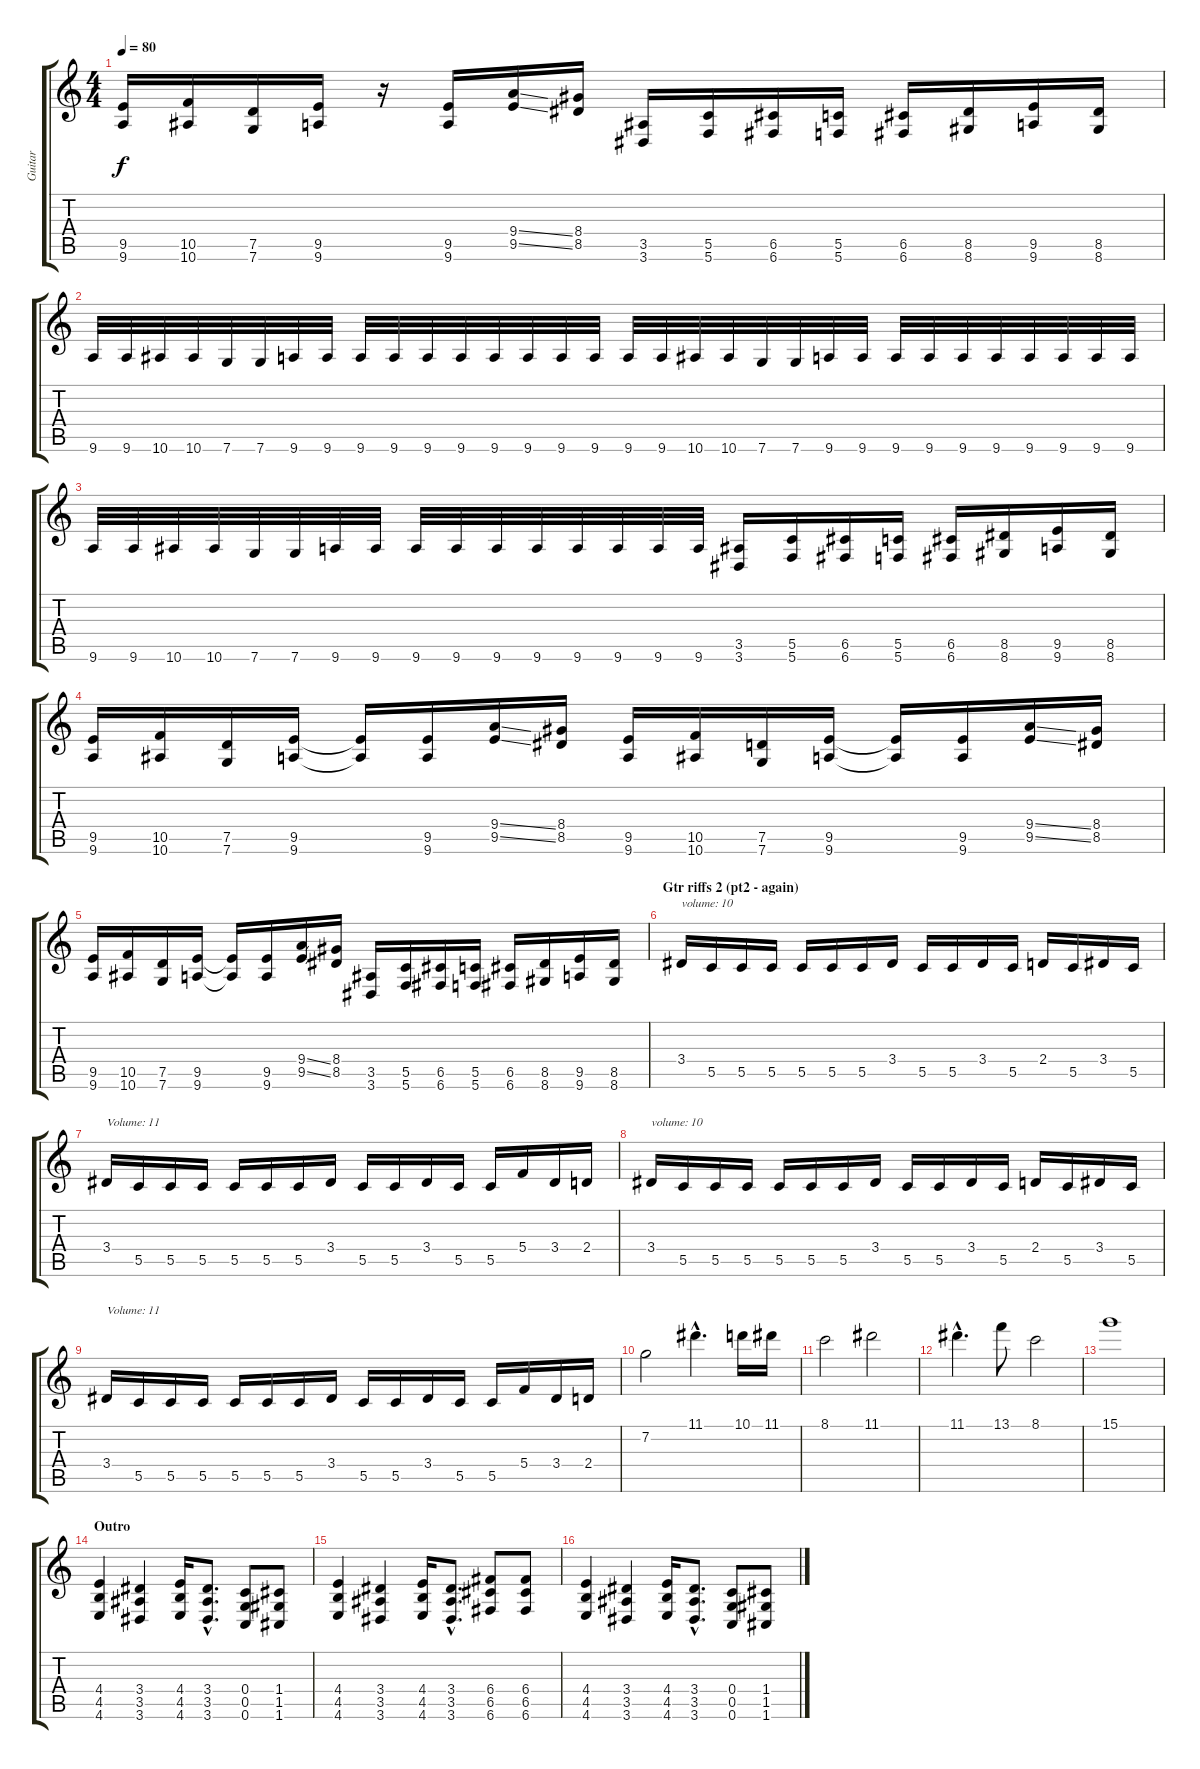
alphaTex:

\track ("Guitar" "Guitar") {instrument distortionguitar}
\staff {score tabs}
\tuning (E4 C4 G3 C3 G2 C2) {hide}
\ts (4 4)
\tempo 80
\clef g2
\ks c
(9.5 9.6).16{dy f} (10.5 10.6).16 (7.5 7.6).16 (9.5 9.6).16 r.16 (9.5 9.6).16 (9.4{ss} 9.5{ss}).16 (8.4 8.5).16 (3.5 3.6).16 (5.5 5.6).16 (6.5 6.6).16 (5.5 5.6).16 (6.5 6.6).16 (8.5 8.6).16 (9.5 9.6).16 (8.5 8.6).16 |
9.6.32 9.6.32 10.6.32 10.6.32 7.6.32 7.6.32 9.6.32 9.6.32 9.6.32 9.6.32 9.6.32 9.6.32 9.6.32 9.6.32 9.6.32 9.6.32 9.6.32 9.6.32 10.6.32 10.6.32 7.6.32 7.6.32 9.6.32 9.6.32 9.6.32 9.6.32 9.6.32 9.6.32 9.6.32 9.6.32 9.6.32 9.6.32 |
9.6.32 9.6.32 10.6.32 10.6.32 7.6.32 7.6.32 9.6.32 9.6.32 9.6.32 9.6.32 9.6.32 9.6.32 9.6.32 9.6.32 9.6.32 9.6.32 (3.5 3.6).16 (5.5 5.6).16 (6.5 6.6).16 (5.5 5.6).16 (6.5 6.6).16 (8.5 8.6).16 (9.5 9.6).16 (8.5 8.6).16 |
(9.5 9.6).16 (10.5 10.6).16 (7.5 7.6).16 (9.5 9.6).16 (9.5{t} 9.6{t}).16 (9.5 9.6).16 (9.4{ss} 9.5{ss}).16 (8.4 8.5).16 (9.5 9.6).16 (10.5 10.6).16 (7.5 7.6).16 (9.5 9.6).16 (9.5{t} 9.6{t}).16 (9.5 9.6).16 (9.4{ss} 9.5{ss}).16 (8.4 8.5).16 |
(9.5 9.6).16 (10.5 10.6).16 (7.5 7.6).16 (9.5 9.6).16 (9.5{t} 9.6{t}).16 (9.5 9.6).16 (9.4{ss} 9.5{ss}).16 (8.4 8.5).16 (3.5 3.6).16 (5.5 5.6).16 (6.5 6.6).16 (5.5 5.6).16 (6.5 6.6).16 (8.5 8.6).16 (9.5 9.6).16 (8.5 8.6).16 |
\section ("" "Gtr riffs 2 (pt2 - again)")
3.4.16{txt "volume: 10" volume 10} 5.5.16 5.5.16 5.5.16 5.5.16 5.5.16 5.5.16 3.4.16 5.5.16 5.5.16 3.4.16 5.5.16 2.4.16 5.5.16 3.4.16 5.5.16 |
3.4.16{txt "Volume: 11" volume 10} 5.5.16 5.5.16 5.5.16 5.5.16 5.5.16 5.5.16 3.4.16 5.5.16 5.5.16 3.4.16 5.5.16 5.5.16 5.4.16 3.4.16 2.4.16 |
3.4.16{txt "volume: 10" volume 10} 5.5.16 5.5.16 5.5.16 5.5.16 5.5.16 5.5.16 3.4.16 5.5.16 5.5.16 3.4.16 5.5.16 2.4.16 5.5.16 3.4.16 5.5.16 |
3.4.16{txt "Volume: 11" volume 10} 5.5.16 5.5.16 5.5.16 5.5.16 5.5.16 5.5.16 3.4.16 5.5.16 5.5.16 3.4.16 5.5.16 5.5.16 5.4.16 3.4.16 2.4.16 |
7.2.2 11.1{hac}.4{d} 10.1.16 11.1.16 |
8.1.2 11.1.2 |
11.1{hac}.4{d} 13.1.8 8.1.2 |
15.1.1 |
\section ("" "Outro ")
(4.4 4.5 4.6).4 (3.4 3.5 3.6).4 (4.4 4.5 4.6).16 (3.4{hac} 3.5{hac} 3.6{hac}).8{d} (0.4 0.5 0.6).8 (1.4 1.5 1.6).8 |
(4.4 4.5 4.6).4 (3.4 3.5 3.6).4 (4.4 4.5 4.6).16 (3.4{hac} 3.5{hac} 3.6{hac}).8{d} (6.4 6.5 6.6).8 (6.4 6.5 6.6).8 |
(4.4 4.5 4.6).4 (3.4 3.5 3.6).4 (4.4 4.5 4.6).16 (3.4{hac} 3.5{hac} 3.6{hac}).8{d} (0.4 0.5 0.6).8 (1.4 1.5 1.6).8
